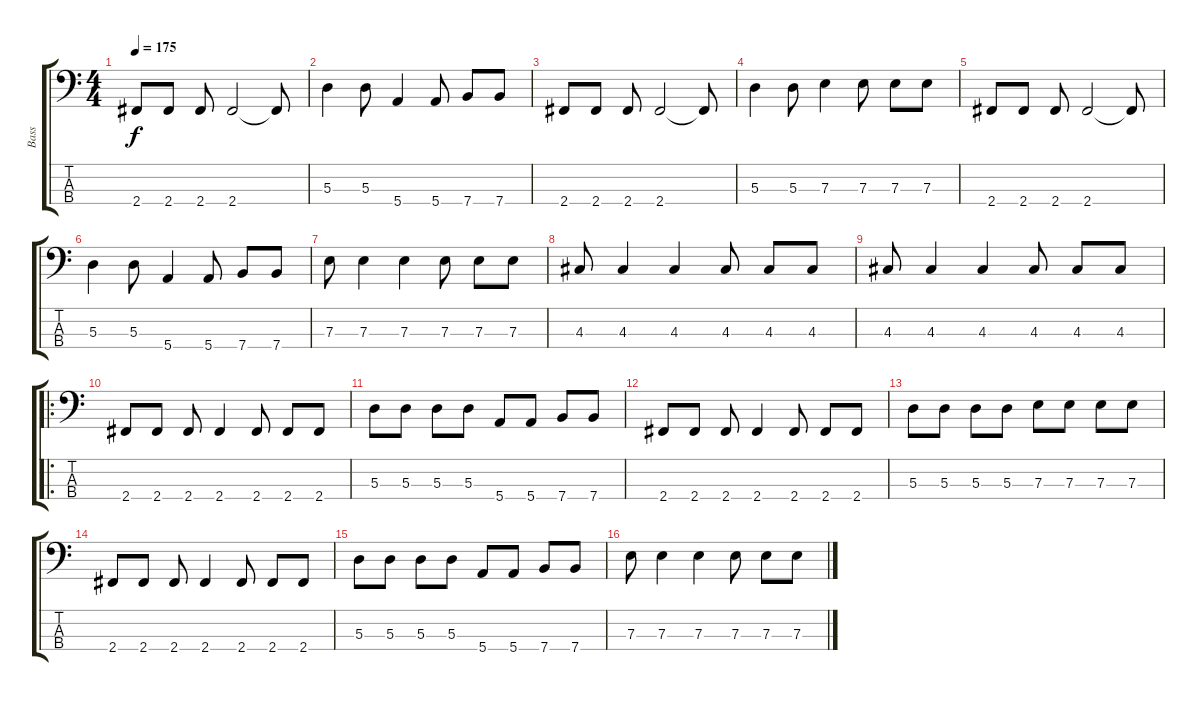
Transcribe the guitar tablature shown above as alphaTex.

\track ("Bass" "Bass") {instrument electricbasspick}
\staff {score tabs}
\tuning (G2 D2 A1 E1) {hide}
\ts (4 4)
\tempo 175
\clef f4
\ks c
2.4.8{dy f instrument electricbasspick} 2.4.8 2.4.8 2.4.2 2.4{t}.8 |
5.3.4 5.3.8 5.4.4 5.4.8 7.4.8 7.4.8 |
2.4.8 2.4.8 2.4.8 2.4.2 2.4{t}.8 |
5.3.4 5.3.8 7.3.4 7.3.8 7.3.8 7.3.8 |
2.4.8 2.4.8 2.4.8 2.4.2 2.4{t}.8 |
5.3.4 5.3.8 5.4.4 5.4.8 7.4.8 7.4.8 |
7.3.8 7.3.4 7.3.4 7.3.8 7.3.8 7.3.8 |
4.3.8 4.3.4 4.3.4 4.3.8 4.3.8 4.3.8 |
4.3.8 4.3.4 4.3.4 4.3.8 4.3.8 4.3.8 |
\ro
2.4.8 2.4.8 2.4.8 2.4.4 2.4.8 2.4.8 2.4.8 |
5.3.8 5.3.8 5.3.8 5.3.8 5.4.8 5.4.8 7.4.8 7.4.8 |
2.4.8 2.4.8 2.4.8 2.4.4 2.4.8 2.4.8 2.4.8 |
5.3.8 5.3.8 5.3.8 5.3.8 7.3.8 7.3.8 7.3.8 7.3.8 |
2.4.8 2.4.8 2.4.8 2.4.4 2.4.8 2.4.8 2.4.8 |
5.3.8 5.3.8 5.3.8 5.3.8 5.4.8 5.4.8 7.4.8 7.4.8 |
7.3.8 7.3.4 7.3.4 7.3.8 7.3.8 7.3.8
